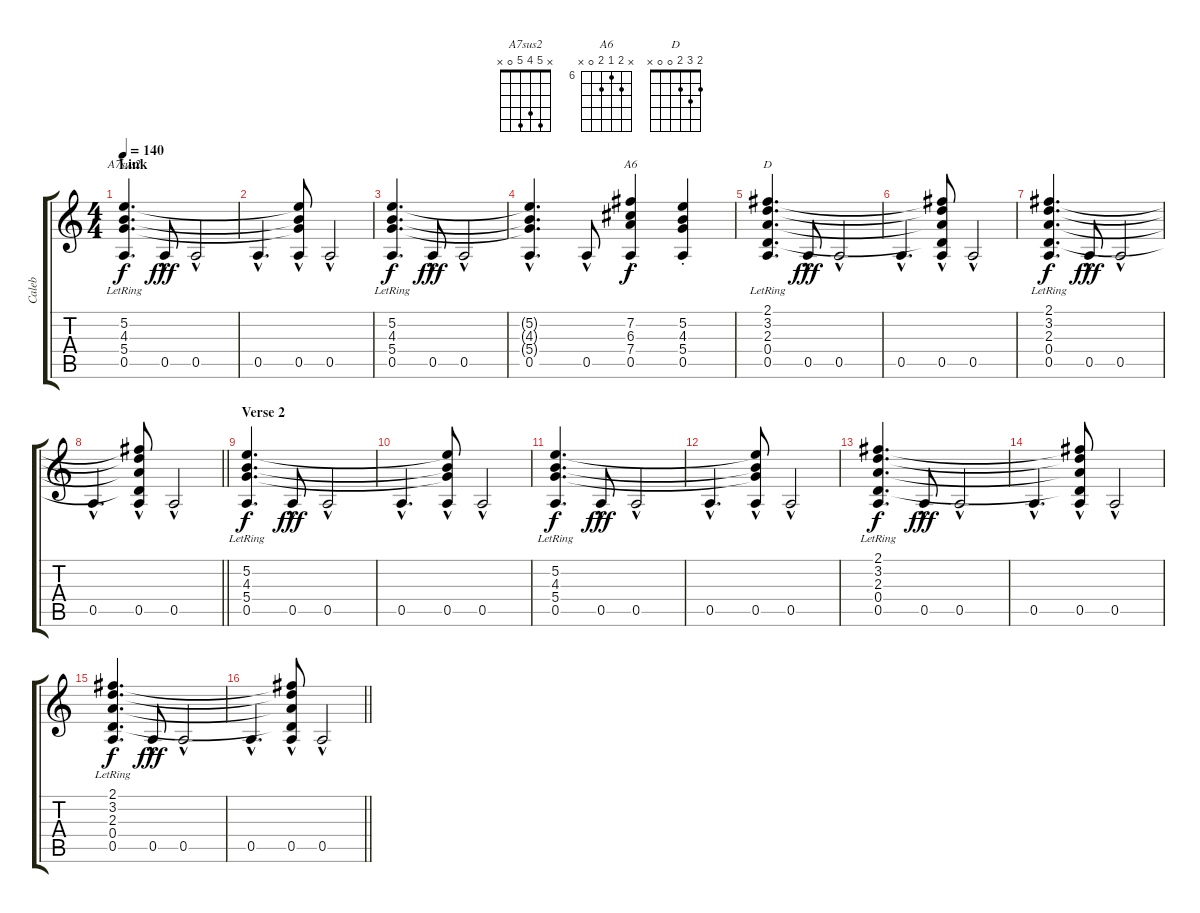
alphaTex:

\track ("Caleb" "Caleb") {instrument electricguitarclean}
\staff {score tabs}
\tuning (E4 B3 G3 D3 A2 E2) {hide}
\chord ("A7sus2" x 5 4 5 0 x)
\chord ("A6" x 7 6 7 0 x) {firstfret 6}
\chord ("D" 2 3 2 0 0 x)
\ts (4 4)
\section ("" "Link")
\tempo 140
\clef g2
\ks c
(5.2{lr} 4.3{lr} 5.4{lr} 0.5{lr}).4{d ch "A7sus2" dy f} 0.5{hac}.8{dy fff} 0.5{hac}.2 |
0.5{hac}.4{d} (5.2{t} 4.3{t} 5.4{t} 0.5{hac}).8 0.5{hac}.2 |
(5.2{lr} 4.3{lr} 5.4{lr} 0.5{lr}).4{d dy f} 0.5{hac}.8{dy fff} 0.5{hac}.2 |
(5.2{t} 4.3{t} 5.4{t} 0.5{hac}).4{d} 0.5{hac}.8 (7.2{st} 6.3{st} 7.4{st} 0.5).4{ch "A6" dy f} (5.2{st} 4.3{st} 5.4{st} 0.5).4 |
(2.1{lr} 3.2{lr} 2.3{lr} 0.4{lr} 0.5{lr}).4{d ch "D"} 0.5{hac}.8{dy fff} 0.5{hac}.2 |
0.5{hac}.4{d} (2.1{t} 3.2{t} 2.3{t} 0.4{t} 0.5{hac}).8 0.5{hac}.2 |
(2.1{lr} 3.2{lr} 2.3{lr} 0.4{lr} 0.5{lr}).4{d dy f} 0.5{hac}.8{dy fff} 0.5{hac}.2 |
\barLineRight lightlight
0.5{hac}.4{d} (2.1{t} 3.2{t} 2.3{t} 0.4{t} 0.5{hac}).8 0.5{hac}.2 |
\section ("" "Verse 2")
(5.2{lr} 4.3{lr} 5.4{lr} 0.5{lr}).4{d dy f} 0.5{hac}.8{dy fff} 0.5{hac}.2 |
0.5{hac}.4{d} (5.2{t} 4.3{t} 5.4{t} 0.5{hac}).8 0.5{hac}.2 |
(5.2{lr} 4.3{lr} 5.4{lr} 0.5{lr}).4{d dy f} 0.5{hac}.8{dy fff} 0.5{hac}.2 |
0.5{hac}.4{d} (5.2{t} 4.3{t} 5.4{t} 0.5{hac}).8 0.5{hac}.2 |
(2.1{lr} 3.2{lr} 2.3{lr} 0.4{lr} 0.5{lr}).4{d dy f} 0.5{hac}.8{dy fff} 0.5{hac}.2 |
0.5{hac}.4{d} (2.1{t} 3.2{t} 2.3{t} 0.4{t} 0.5{hac}).8 0.5{hac}.2 |
(2.1{lr} 3.2{lr} 2.3{lr} 0.4{lr} 0.5{lr}).4{d dy f} 0.5{hac}.8{dy fff} 0.5{hac}.2 |
\barLineRight lightlight
0.5{hac}.4{d} (2.1{t} 3.2{t} 2.3{t} 0.4{t} 0.5{hac}).8 0.5{hac}.2
